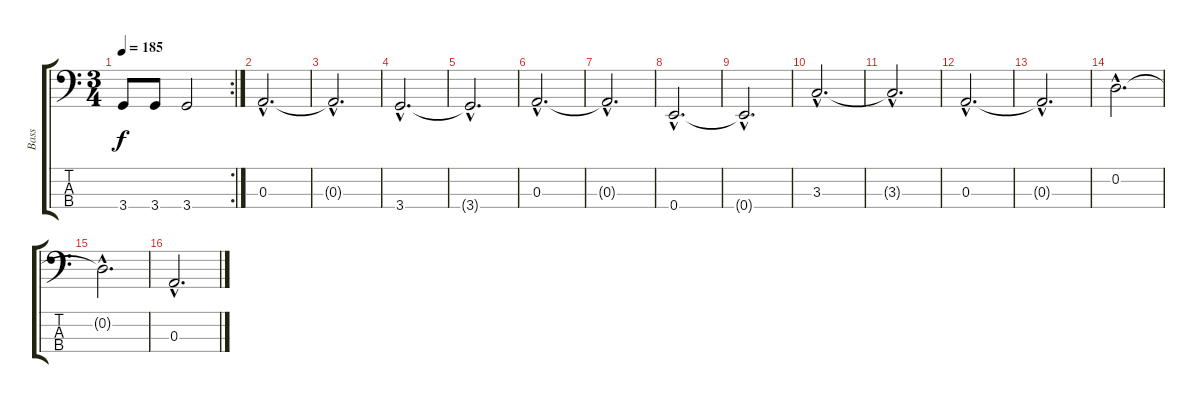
\track ("Bass" "Bass") {instrument electricbassfinger}
\staff {score tabs}
\tuning (G2 D2 A1 E1) {hide}
\rc 2
\ts (3 4)
\tempo 185
\clef f4
\ks c
3.4.8{dy f} 3.4.8 3.4.2 |
0.3{hac}.2{d} |
0.3{hac t}.2{d} |
3.4{hac}.2{d} |
3.4{hac t}.2{d} |
0.3{hac}.2{d} |
0.3{hac t}.2{d} |
0.4{hac}.2{d} |
0.4{hac t}.2{d} |
3.3{hac}.2{d} |
3.3{hac t}.2{d} |
0.3{hac}.2{d} |
0.3{hac t}.2{d} |
0.2{hac}.2{d} |
0.2{hac t}.2{d} |
0.3{hac}.2{d}
